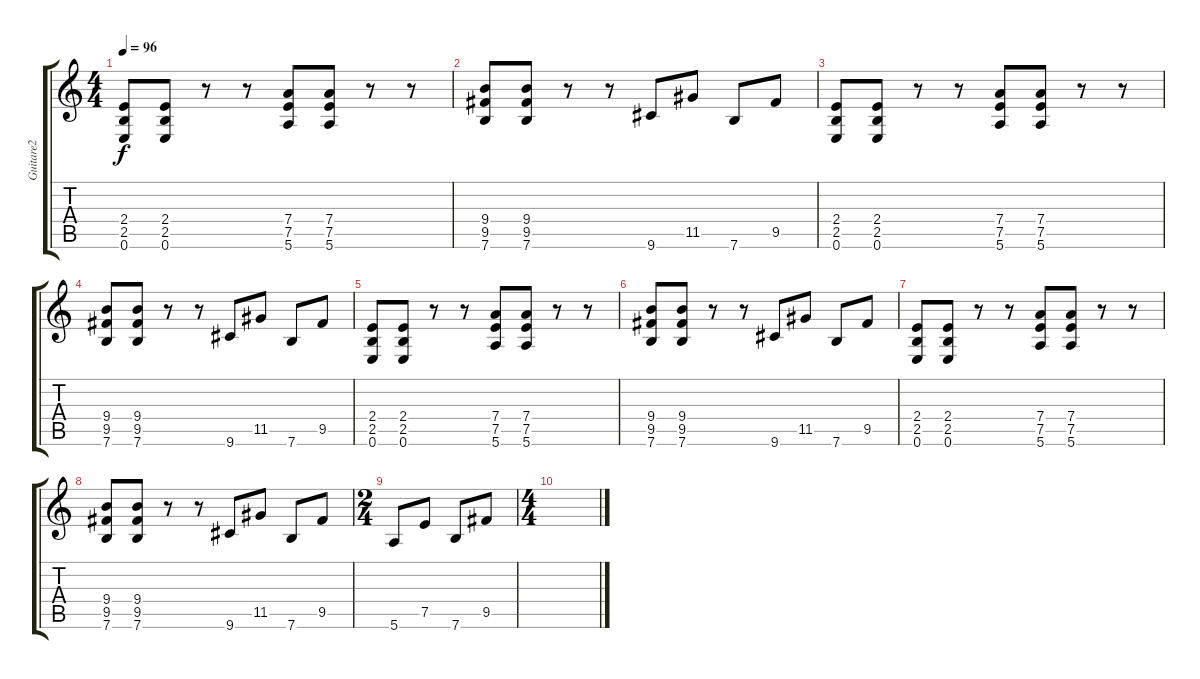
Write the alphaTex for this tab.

\track ("Guitare2" "Guitare2") {instrument distortionguitar}
\staff {score tabs}
\tuning (E4 B3 G3 D3 A2 E2) {hide}
\ts (4 4)
\tempo 96
\clef g2
\ks c
(2.4 2.5 0.6).8{dy f} (2.4 2.5 0.6).8 r.8 r.8 (7.4 7.5 5.6).8 (7.4 7.5 5.6).8 r.8 r.8 |
(9.4 9.5 7.6).8 (9.4 9.5 7.6).8 r.8 r.8 9.6.8 11.5.8 7.6.8 9.5.8 |
(2.4 2.5 0.6).8 (2.4 2.5 0.6).8 r.8 r.8 (7.4 7.5 5.6).8 (7.4 7.5 5.6).8 r.8 r.8 |
(9.4 9.5 7.6).8 (9.4 9.5 7.6).8 r.8 r.8 9.6.8 11.5.8 7.6.8 9.5.8 |
(2.4 2.5 0.6).8 (2.4 2.5 0.6).8 r.8 r.8 (7.4 7.5 5.6).8 (7.4 7.5 5.6).8 r.8 r.8 |
(9.4 9.5 7.6).8 (9.4 9.5 7.6).8 r.8 r.8 9.6.8 11.5.8 7.6.8 9.5.8 |
(2.4 2.5 0.6).8 (2.4 2.5 0.6).8 r.8 r.8 (7.4 7.5 5.6).8 (7.4 7.5 5.6).8 r.8 r.8 |
(9.4 9.5 7.6).8 (9.4 9.5 7.6).8 r.8 r.8 9.6.8 11.5.8 7.6.8 9.5.8 |
\ts (2 4)
5.6.8 7.5.8 7.6.8 9.5.8 |
\ts (4 4)
